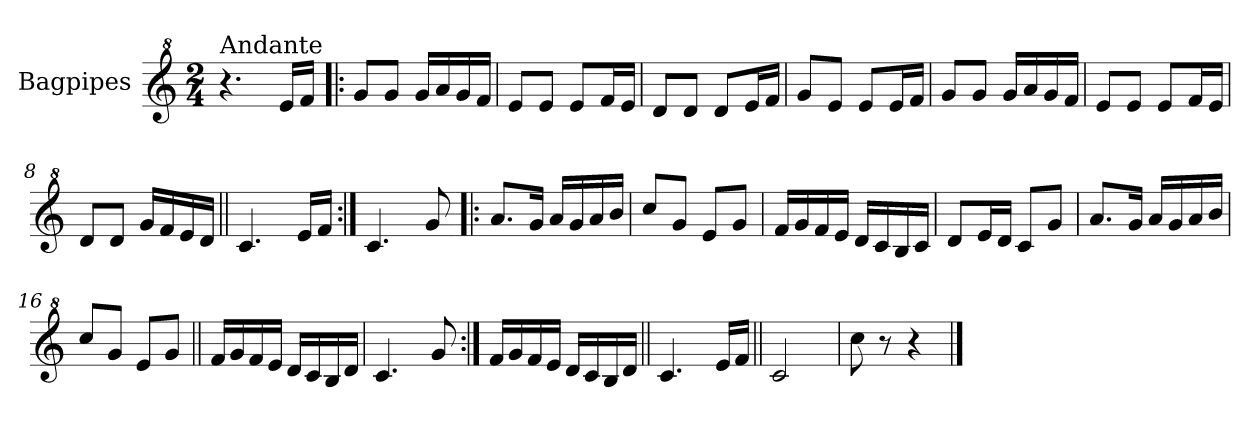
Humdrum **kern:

**kern
*part1
*staff1
*I"Bagpipes
*I'Bag
*clefG^2
*k[]
*C:
*M2/4
=1
!LO:TX:a:t=Andante
4.r
16ee/LL
16ff/JJ
=2!|:
8gg/L
8gg/J
16gg/LL
16aa/
16gg/
16ff/JJ
=3
8ee/L
8ee/J
8ee/L
16ff/L
16ee/JJ
=4
8dd/L
8dd/J
8dd/L
16ee/L
16ff/JJ
=5
8gg/L
8ee/J
8ee/L
16ee/L
16ff/JJ
=6
8gg/L
8gg/J
16gg/LL
16aa/
16gg/
16ff/JJ
=7
8ee/L
8ee/J
8ee/L
16ff/L
16ee/JJ
!!LO:LB:g=z
=8
8dd/L
8dd/J
16gg/LL
16ff/
16ee/
16dd/JJ
=9||
4.cc/
16ee/LL
16ff/JJ
=10:|!
4.cc/
8gg/
=11!|:
8.aa/L
16gg/Jk
16aa/LL
16gg/
16aa/
16bb/JJ
=12
8ccc/L
8gg/J
8ee/L
8gg/J
=13
16ff/LL
16gg/
16ff/
16ee/JJ
16dd/LL
16cc/
16b/
16cc/JJ
=14
8dd/L
16ee/L
16dd/JJ
8cc/L
8gg/J
!!LO:LB:g=z
=15
8.aa/L
16gg/Jk
16aa/LL
16gg/
16aa/
16bb/JJ
=16
8ccc/L
8gg/J
8ee/L
8gg/J
=17||
16ff/LL
16gg/
16ff/
16ee/JJ
16dd/LL
16cc/
16b/
16dd/JJ
=18
4.cc/
8gg/
=19:|!
16ff/LL
16gg/
16ff/
16ee/JJ
16dd/LL
16cc/
16b/
16dd/JJ
=20||
4.cc/
16ee/LL
16ff/JJ
=21||
2cc/
=22
8ccc\
8r
4r
==
*-
